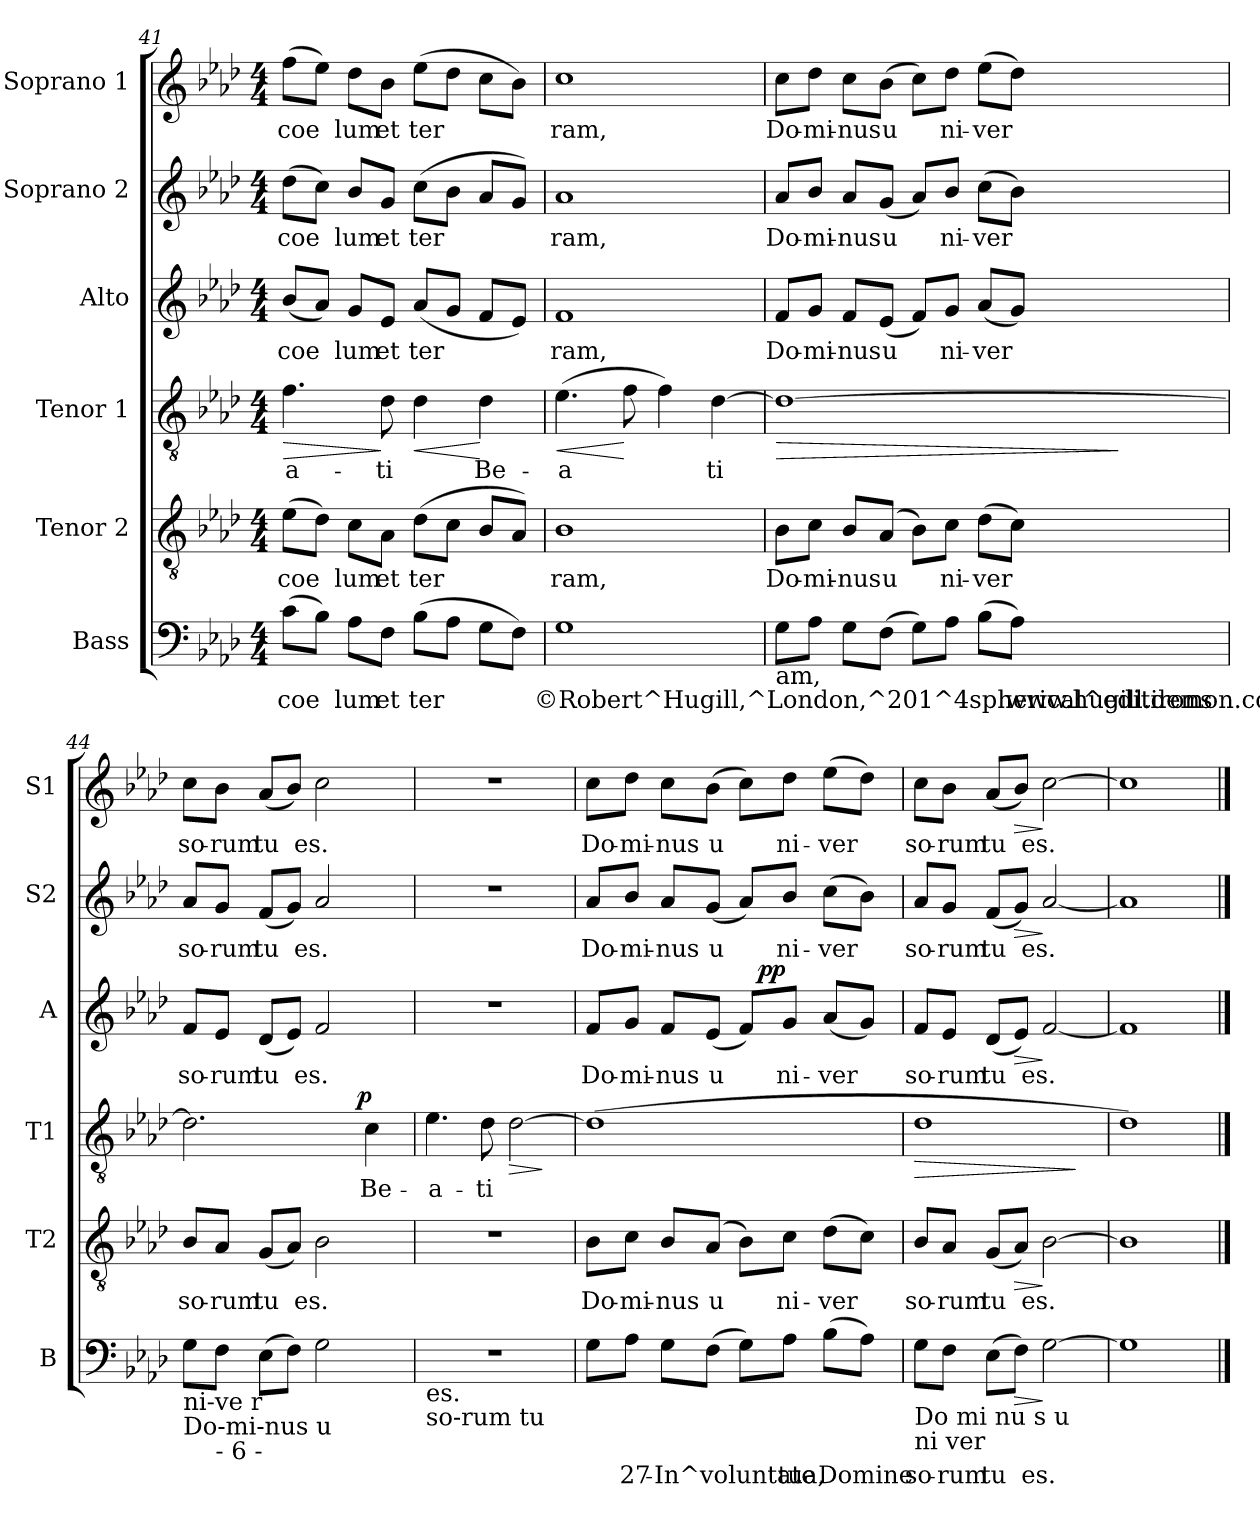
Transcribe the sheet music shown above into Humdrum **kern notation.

**kern	**text	**dynam	**kern	**text	**dynam	**kern	**text	**dynam	**kern	**text	**dynam	**kern	**text	**dynam	**kern	**text	**dynam
*part6	*part6	*part6	*part5	*part5	*part5	*part4	*part4	*part4	*part3	*part3	*part3	*part2	*part2	*part2	*part1	*part1	*part1
*staff6	*staff6	*staff6	*staff5	*staff5	*staff5	*staff4	*staff4	*staff4	*staff3	*staff3	*staff3	*staff2	*staff2	*staff2	*staff1	*staff1	*staff1
*I"Bass	*	*	*I"Tenor 2	*	*	*I"Tenor 1	*	*	*I"Alto	*	*	*I"Soprano 2	*	*	*I"Soprano 1	*	*
*I'B	*	*	*I'T2	*	*	*I'T1	*	*	*I'A	*	*	*I'S2	*	*	*I'S1	*	*
*clefF4	*	*	*clefGv2	*	*	*clefGv2	*	*	*clefG2	*	*	*clefG2	*	*	*clefG2	*	*
*k[b-e-a-d-]	*	*	*k[b-e-a-d-]	*	*	*k[b-e-a-d-]	*	*	*k[b-e-a-d-]	*	*	*k[b-e-a-d-]	*	*	*k[b-e-a-d-]	*	*
*A-:	*	*	*A-:	*	*	*A-:	*	*	*A-:	*	*	*A-:	*	*	*A-:	*	*
*M4/4	*	*	*M4/4	*	*	*M4/4	*	*	*M4/4	*	*	*M4/4	*	*	*M4/4	*	*
=41	=41	=41	=41	=41	=41	=41	=41	=41	=41	=41	=41	=41	=41	=41	=41	=41	=41
!	!LO:LY:b	!	!	!LO:LY:b	!	!	!LO:LY:b:cj	!LO:HP:b	!	!LO:LY:b:cj	!	!	!LO:LY:b:cj	!	!	!LO:LY:b:cj	!
(>8c\L	coe-	.	(>8e-\L	coe-	.	4.f\	-a-	>	(<8b-/L	coe-	.	(>8dd-\L	coe-	.	(>8ff\L	coe-	.
!	!LO:LY:b	!	!	!LO:LY:b	!	!	!	!	!	!LO:LY:b:cj	!	!	!LO:LY:b:cj	!	!	!LO:LY:b:cj	!
8B-\J)	--	.	8d-\J)	--	.	.	.	.	8a-/J)	--	.	8cc\J)	--	.	8ee-\J)	--	.
!	!LO:LY:b	!	!	!LO:LY:b	!	!	!	!	!	!LO:LY:b:cj	!	!	!LO:LY:b:cj	!	!	!LO:LY:b:cj	!
8A-\L	-lum	.	8c\L	-lum	.	.	.	.	8g/L	-lum	.	8b-/L	-lum	.	8dd-\L	-lum	.
!	!LO:LY:b	!	!	!LO:LY:b	!	!	!LO:LY:b:cj	!	!	!LO:LY:b:cj	!	!	!LO:LY:b:cj	!	!	!LO:LY:b:cj	!
8F\J	et	.	8A-\J	et	.	8d-\	-ti	]	8e-/J	et	.	8g/J	et	.	8b-\J	et	.
!	!LO:LY:b	!	!	!LO:LY:b	!	!	!LO:LY:b:cj	!LO:HP:b	!	!LO:LY:b:cj	!	!	!LO:LY:b:cj	!	!	!LO:LY:b:cj	!
(>8B-\L	ter-	.	(>8d-\L	ter-	.	4d-\	.	<	(<8a-/L	ter-	.	(>8cc\L	ter-	.	(>8ee-\L	ter-	.
!	!LO:LY:b	!	!	!LO:LY:b	!	!	!	!	!	!LO:LY:b:cj	!	!	!LO:LY:b:cj	!	!	!LO:LY:b:cj	!
8A-\J	--	.	8c\J	--	.	.	.	.	8g/J	--	.	8b-\J	--	.	8dd-\J	--	.
!	!LO:LY:b	!	!	!LO:LY:b	!	!	!LO:LY:b:cj	!	!	!LO:LY:b:cj	!	!	!LO:LY:b:cj	!	!	!LO:LY:b:cj	!
8G\L	--	.	8B-/L	--	.	4d-\	Be-	[	8f/L	--	.	8a-/L	--	.	8cc\L	--	.
!	!LO:LY:b	!	!	!LO:LY:b	!	!	!	!	!	!LO:LY:b:cj	!	!	!LO:LY:b:cj	!	!	!LO:LY:b:cj	!
8F\J)	--	.	8A-/J)	--	.	.	.	.	8e-/J)	--	.	8g/J)	--	.	8b-\J)	--	.
!!LO:PB:g=z
=42	=42	=42	=42	=42	=42	=42	=42	=42	=42	=42	=42	=42	=42	=42	=42	=42	=42
!	!LO:LY:b	!	!	!LO:LY:b	!	!	!LO:LY:b:cj	!LO:HP:b	!	!LO:LY:b:cj	!	!	!LO:LY:b:cj	!	!	!LO:LY:b:cj	!
1G	-©Robert^Hugill,^London,^201^4spherical^editirons	.	1B-	-ram,	.	(<4.e-\	-a-	<	1f	-ram,	.	1a-	-ram,	.	1cc	-ram,	.
!	!	!	!	!	!	!	!LO:LY:b:cj	!	!	!	!	!	!	!	!	!	!
.	.	.	.	.	.	8f\	--	[	.	.	.	.	.	.	.	.	.
!	!	!	!	!	!	!	!LO:LY:b:cj	!	!	!	!	!	!	!	!	!	!
.	.	.	.	.	.	4f\)	--	.	.	.	.	.	.	.	.	.	.
!	!	!	!	!	!	!	!LO:LY:b:cj	!	!	!	!	!	!	!	!	!	!
.	.	.	.	.	.	[>4d-\	-ti	.	.	.	.	.	.	.	.	.	.
=43	=43	=43	=43	=43	=43	=43	=43	=43	=43	=43	=43	=43	=43	=43	=43	=43	=43
!LO:TX:b:t=am,	!	!	!	!	!	!	!	!	!	!	!	!	!	!	!	!	!
!	!LO:LY:b	!	!	!LO:LY:b	!	!	!LO:LY:b:cj	!LO:HP:b	!	!LO:LY:b:cj	!	!	!LO:LY:b:cj	!	!	!LO:LY:b:cj	!
8G\L	.	.	8B-\L	Do-	.	1d-_>	.	>	8f/L	Do-	.	8a-/L	Do-	.	8cc\L	Do-	.
!	!LO:LY:b	!	!	!LO:LY:b	!	!	!	!	!	!LO:LY:b:cj	!	!	!LO:LY:b:cj	!	!	!LO:LY:b:cj	!
8A-\J	.	.	8c\J	-mi-	.	.	.	.	8g/J	-mi-	.	8b-/J	-mi-	.	8dd-\J	-mi-	.
!	!LO:LY:b	!	!	!LO:LY:b	!	!	!	!	!	!LO:LY:b:cj	!	!	!LO:LY:b:cj	!	!	!LO:LY:b:cj	!
8G\L	.	.	8B-/L	-nus	.	.	.	.	8f/L	-nus	.	8a-/L	-nus	.	8cc\L	-nus	.
!	!LO:LY:b	!	!	!LO:LY:b	!	!	!	!	!	!LO:LY:b:cj	!	!	!LO:LY:b:cj	!	!	!LO:LY:b:cj	!
(>8F\J	.	.	(>8A-/J	u-	.	.	.	.	(<8e-/J	u-	.	(<8g/J	u-	.	(>8b-\J	u-	.
!	!LO:LY:b	!	!	!LO:LY:b	!	!	!	!	!	!LO:LY:b:cj	!	!	!LO:LY:b:cj	!	!	!LO:LY:b:cj	!
8G\L)	.	.	8B-\L)	--	.	.	.	.	8f/L)	--	.	8a-/L)	--	.	8cc\L)	--	.
!	!LO:LY:b	!	!	!LO:LY:b	!	!	!	!	!	!LO:LY:b:cj	!	!	!LO:LY:b:cj	!	!	!LO:LY:b:cj	!
8A-\J	.	.	8c\J	-ni-	.	.	.	.	8g/J	-ni-	.	8b-/J	-ni-	.	8dd-\J	-ni-	.
!	!LO:LY:b	!	!	!LO:LY:b	!	!	!	!	!	!LO:LY:b:cj	!	!	!LO:LY:b:cj	!	!	!LO:LY:b:cj	!
(>8B-\L	.	.	(>8d-\L	-ver-	.	.	.	.	(<8a-/L	-ver-	.	(>8cc\L	-ver-	.	(>8ee-\L	-ver-	.
!	!LO:LY:b	!	!	!LO:LY:b	!	!	!	!	!	!LO:LY:b:cj	!	!	!LO:LY:b:cj	!	!	!LO:LY:b:cj	!
8A-\J)	www.hugill.demon.co.uk	.	8c\J)	--	.	.	.	.	8g/J)	--	.	8b-\J)	--	.	8dd-\J)	--	.
.	.	.	.	.	.	.	.	]	.	.	.	.	.	.	.	.	.
=44	=44	=44	=44	=44	=44	=44	=44	=44	=44	=44	=44	=44	=44	=44	=44	=44	=44
!LO:TX:b:t=ni-ve r	!	!	!	!	!	!	!	!	!	!	!	!	!	!	!	!	!
!LO:TX:b:t=Do-mi-nus u	!	!	!	!	!	!	!	!	!	!	!	!	!	!	!	!	!
!	!LO:LY:b	!	!	!LO:LY:b	!	!	!LO:LY:b:cj	!	!	!LO:LY:b:cj	!	!	!LO:LY:b:cj	!	!	!LO:LY:b:cj	!
*	*	*	*	*	*	*^	*	*	*	*	*	*	*	*	*	*	*
8G\L	.	.	8B-/L	-so-	.	2.d-\]	2ryy	.	.	8f/L	-so-	.	8a-/L	-so-	.	8cc\L	-so-	.
!LO:TX:b:t=- 6 -	!	!	!	!	!	!	!	!	!	!	!	!	!	!	!	!	!	!
!	!LO:LY:b	!	!	!LO:LY:b	!	!	!	!	!	!	!LO:LY:b:cj	!	!	!LO:LY:b:cj	!	!	!LO:LY:b:cj	!
8F\J	.	.	8A-/J	-rum	.	.	.	.	.	8e-/J	-rum	.	8g/J	-rum	.	8b-\J	-rum	.
!	!LO:LY:b	!	!	!LO:LY:b	!	!	!	!	!	!	!LO:LY:b:cj	!	!	!LO:LY:b:cj	!	!	!LO:LY:b:cj	!
(>8E-\L	.	.	(<8G/L	tu	.	.	.	.	.	(<8d-/L	tu	.	(<8f/L	tu	.	(<8a-/L	tu	.
!	!LO:LY:b	!	!	!LO:LY:b	!	!	!	!	!	!	!LO:LY:b:cj	!	!	!LO:LY:b:cj	!	!	!LO:LY:b:cj	!
8F\J)	.	.	8A-/J)	.	.	.	.	.	.	8e-/J)	.	.	8g/J)	.	.	8b-/J)	.	.
!	!LO:LY:b	!	!	!LO:LY:b	!	!	!	!	!	!	!LO:LY:b:cj	!	!	!LO:LY:b:cj	!	!	!LO:LY:b:cj	!
2G\	.	.	2B-\	es.	.	.	8...ryy	.	.	2f/	es.	.	2a-/	es.	.	2cc\	es.	.
!	!	!	!	!	!	!	!	!	!LO:DY:a	!	!	!	!	!	!	!	!	!
.	.	.	.	.	.	.	4ryy	.	p	.	.	.	.	.	.	.	.	.
!	!	!	!	!	!	!	!	!LO:LY:b:cj	!	!	!	!	!	!	!	!	!	!
.	.	.	.	.	.	4c\	.	Be-	.	.	.	.	.	.	.	.	.	.
.	.	.	.	.	.	.	64ryy	.	.	.	.	.	.	.	.	.	.	.
=45	=45	=45	=45	=45	=45	=45	=45	=45	=45	=45	=45	=45	=45	=45	=45	=45	=45	=45
!LO:TX:b:t=es.	!	!	!	!	!	!	!	!	!	!	!	!	!	!	!	!	!	!
!LO:TX:b:t=so-rum tu	!	!	!	!	!	!	!	!	!	!	!	!	!	!	!	!	!	!
!	!	!	!	!	!	!	!	!LO:LY:b:cj	!	!	!	!	!	!	!	!	!	!
*	*	*	*	*	*	*v	*v	*	*	*	*	*	*	*	*	*	*	*
1r	.	.	1r	.	.	4.e-\	-a-	.	1r	.	.	1r	.	.	1r	.	.
!	!	!	!	!	!	!	!LO:LY:b:cj	!	!	!	!	!	!	!	!	!	!
.	.	.	.	.	.	8d-\	-ti	.	.	.	.	.	.	.	.	.	.
!	!	!	!	!	!	!	!LO:LY:b:cj	!LO:HP:b	!	!	!	!	!	!	!	!	!
.	.	.	.	.	.	[>2d-\	.	>	.	.	.	.	.	.	.	.	.
.	.	.	.	.	.	.	.	]	.	.	.	.	.	.	.	.	.
=46	=46	=46	=46	=46	=46	=46	=46	=46	=46	=46	=46	=46	=46	=46	=46	=46	=46
!	!LO:LY:b	!	!	!LO:LY:b	!	!	!LO:LY:b:cj	!	!	!LO:LY:b:cj	!	!	!LO:LY:b:cj	!	!	!LO:LY:b:cj	!
*	*	*	*	*	*	*	*	*	*^	*	*	*	*	*	*	*	*
8G\L	.	.	8B-\L	Do-	.	(>1d-]	.	.	8f/L	2ryy	Do-	.	8a-/L	Do-	.	8cc\L	Do-	.
!	!LO:LY:b	!	!	!LO:LY:b	!	!	!	!	!	!	!LO:LY:b:cj	!	!	!LO:LY:b:cj	!	!	!LO:LY:b:cj	!
8A-\J	27-	.	8c\J	-mi-	.	.	.	.	8g/J	.	-mi-	.	8b-/J	-mi-	.	8dd-\J	-mi-	.
!	!LO:LY:b	!	!	!LO:LY:b	!	!	!	!	!	!	!LO:LY:b:cj	!	!	!LO:LY:b:cj	!	!	!LO:LY:b:cj	!
8G\L	-In^voluntate	.	8B-/L	-nus	.	.	.	.	8f/L	.	-nus	.	8a-/L	-nus	.	8cc\L	-nus	.
!	!LO:LY:b	!	!	!LO:LY:b	!	!	!	!	!	!	!LO:LY:b:cj	!	!	!LO:LY:b:cj	!	!	!LO:LY:b:cj	!
(>8F\J	.	.	(>8A-/J	u-	.	.	.	.	(<8e-/J	.	u-	.	(<8g/J	u-	.	(>8b-\J	u-	.
!	!LO:LY:b	!	!	!LO:LY:b	!	!	!	!	!	!	!LO:LY:b:cj	!	!	!LO:LY:b:cj	!	!	!LO:LY:b:cj	!
8G\L)	.	.	8B-\L)	--	.	.	.	.	8f/L)	32.ryy	--	.	8a-/L)	--	.	8cc\L)	--	.
!	!	!	!	!	!	!	!	!	!	!	!	!LO:DY:b	!	!	!	!	!	!
.	.	.	.	.	.	.	.	.	.	4ryy	.	pp	.	.	.	.	.	.
!	!LO:LY:b	!	!	!LO:LY:b	!	!	!	!	!	!	!LO:LY:b:cj	!	!	!LO:LY:b:cj	!	!	!LO:LY:b:cj	!
8A-\J	tua,	.	8c\J	-ni-	.	.	.	.	8g/J	.	-ni-	.	8b-/J	-ni-	.	8dd-\J	-ni-	.
!	!LO:LY:b	!	!	!LO:LY:b	!	!	!	!	!	!	!LO:LY:b:cj	!	!	!LO:LY:b:cj	!	!	!LO:LY:b:cj	!
(>8B-\L	Domine	.	(>8d-\L	-ver-	.	.	.	.	(<8a-/L	.	-ver-	.	(>8cc\L	-ver-	.	(>8ee-\L	-ver-	.
.	.	.	.	.	.	.	.	.	.	8ryy	.	.	.	.	.	.	.	.
!	!LO:LY:b	!	!	!LO:LY:b	!	!	!	!	!	!	!LO:LY:b:cj	!	!	!LO:LY:b:cj	!	!	!LO:LY:b:cj	!
8A-\J)	.	.	8c\J)	--	.	.	.	.	8g/J)	.	--	.	8b-\J)	--	.	8dd-\J)	--	.
.	.	.	.	.	.	.	.	.	.	16ryy	.	.	.	.	.	.	.	.
.	.	.	.	.	.	.	.	.	.	64ryy	.	.	.	.	.	.	.	.
!!LO:PB:g=z
=47	=47	=47	=47	=47	=47	=47	=47	=47	=47	=47	=47	=47	=47	=47	=47	=47	=47	=47
!LO:TX:b:t=Do mi nu s u	!	!	!	!	!	!	!	!	!	!	!	!	!	!	!	!	!	!
!LO:TX:b:t=ni ver	!	!	!	!	!	!	!	!	!	!	!	!	!	!	!	!	!	!
!	!LO:LY:b	!	!	!LO:LY:b	!	!	!LO:LY:b:cj	!LO:HP:b	!	!	!LO:LY:b:cj	!	!	!LO:LY:b:cj	!	!	!LO:LY:b:cj	!
*	*	*	*	*	*	*	*	*	*v	*v	*	*	*	*	*	*	*	*
8G\L	so-	.	8B-/L	-so-	.	1d-	.	>	8f/L	-so-	.	8a-/L	-so-	.	8cc\L	-so-	.
!	!LO:LY:b	!	!	!LO:LY:b	!	!	!	!	!	!LO:LY:b:cj	!	!	!LO:LY:b:cj	!	!	!LO:LY:b:cj	!
8F\J	-rum	.	8A-/J	-rum	.	.	.	.	8e-/J	-rum	.	8g/J	-rum	.	8b-\J	-rum	.
!	!LO:LY:b	!	!	!LO:LY:b	!	!	!	!	!	!LO:LY:b:cj	!	!	!LO:LY:b:cj	!	!	!LO:LY:b:cj	!
(>8E-\L	tu	.	(<8G/L	tu	.	.	.	.	(<8d-/L	tu	.	(<8f/L	tu	.	(<8a-/L	tu	.
!	!LO:LY:b	!LO:HP:b	!	!LO:LY:b	!LO:HP:b	!	!	!	!	!LO:LY:b:cj	!LO:HP:b	!	!LO:LY:b:cj	!LO:HP:b	!	!LO:LY:b:cj	!LO:HP:b
8F\J)	.	>	8A-/J)	.	>	.	.	.	8e-/J)	.	>	8g/J)	.	>	8b-/J)	.	>
!	!LO:LY:b	!	!	!LO:LY:b	!	!	!	!	!	!LO:LY:b:cj	!	!	!LO:LY:b:cj	!	!	!LO:LY:b:cj	!
[>2G\	es.	]	[>2B-\	es.	]	.	.	.	[<2f/	es.	]	[<2a-/	es.	]	[>2cc\	es.	]
.	.	.	.	.	.	.	.	]	.	.	.	.	.	.	.	.	.
=48	=48	=48	=48	=48	=48	=48	=48	=48	=48	=48	=48	=48	=48	=48	=48	=48	=48
!	!LO:LY:b	!	!	!LO:LY:b	!	!	!LO:LY:b:cj	!	!	!LO:LY:b:cj	!	!	!LO:LY:b:cj	!	!	!LO:LY:b:cj	!
1G]	.	.	1B-]	.	.	1d-)	.	.	1f]	.	.	1a-]	.	.	1cc]	.	.
==	==	==	==	==	==	==	==	==	==	==	==	==	==	==	==	==	==
*-	*-	*-	*-	*-	*-	*-	*-	*-	*-	*-	*-	*-	*-	*-	*-	*-	*-
